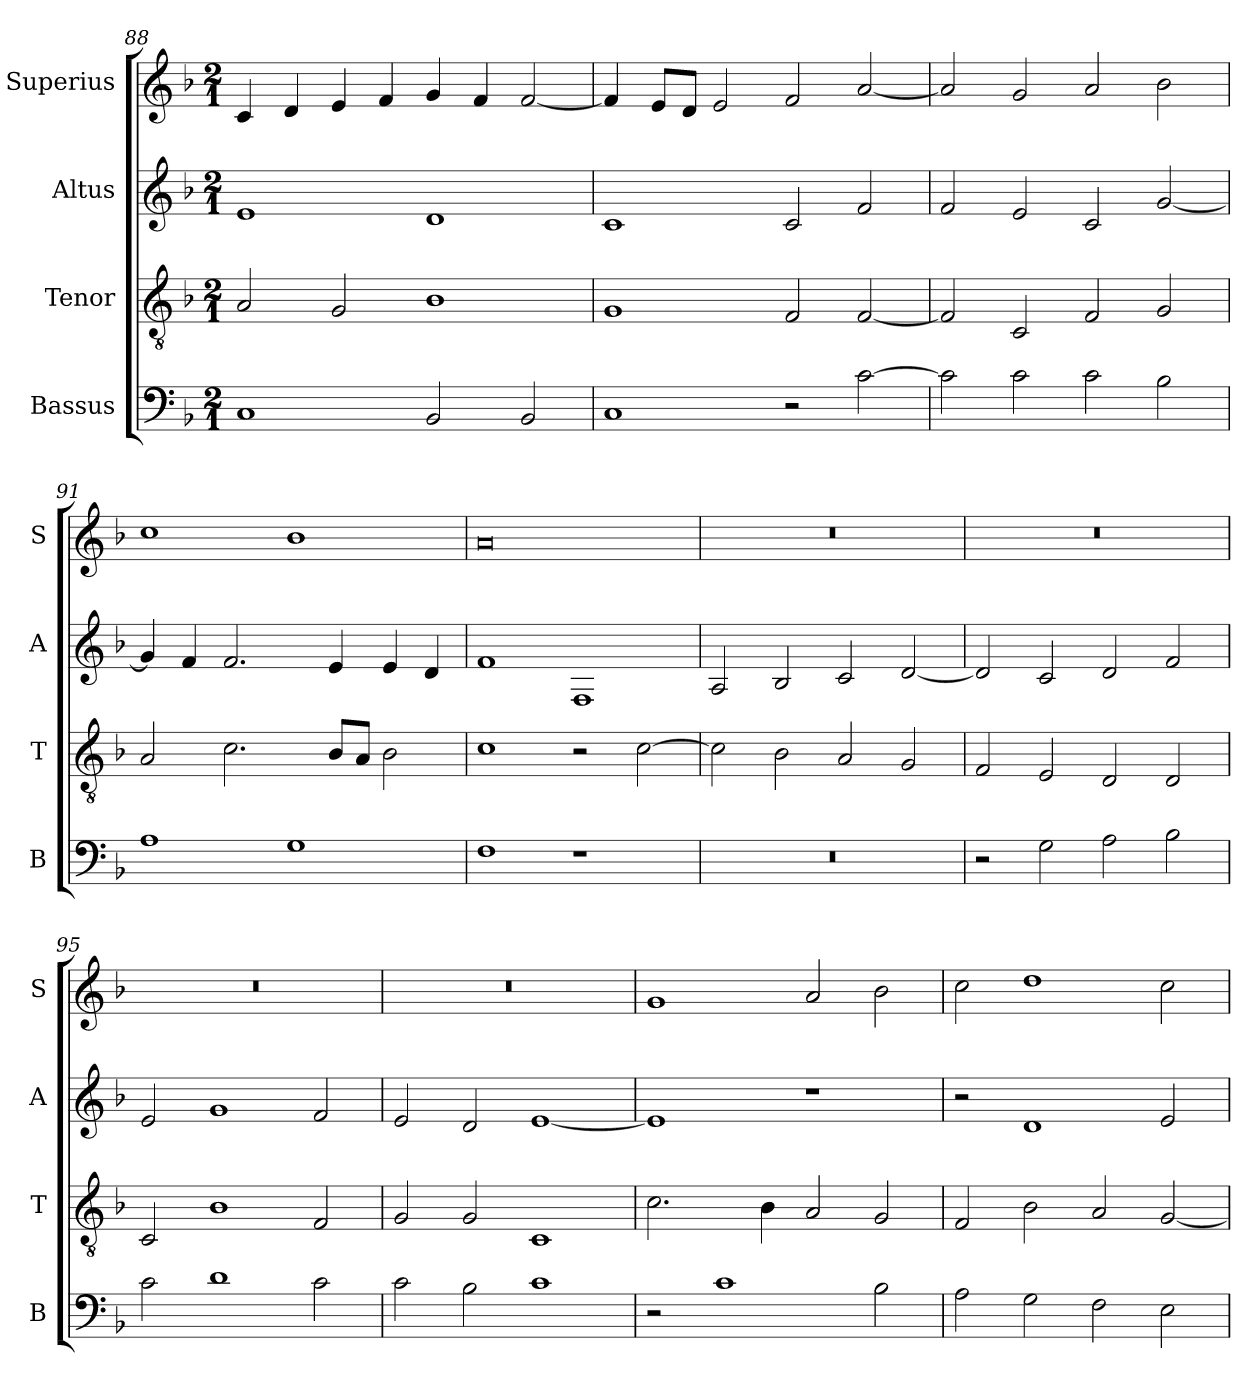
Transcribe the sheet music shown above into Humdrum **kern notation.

**kern	**kern	**kern	**kern
*part4	*part3	*part2	*part1
*staff4	*staff3	*staff2	*staff1
*I"Bassus	*I"Tenor	*I"Altus	*I"Superius
*I'B	*I'T	*I'A	*I'S
*clefF4	*clefGv2	*clefG2	*clefG2
*k[b-]	*k[b-]	*k[b-]	*k[b-]
*F:	*F:	*F:	*F:
*M2/1	*M2/1	*M2/1	*M2/1
=88	=88	=88	=88
1C	2A	1e	4c
.	.	.	4d
.	2G	.	4e
.	.	.	4f
2BB-	1B-	1d	4g
.	.	.	4f
2BB-	.	.	[2f
=89	=89	=89	=89
1C	1G	1c	4f]
.	.	.	8eL
.	.	.	8dJ
.	.	.	2e
2r	2F	2c	2f
[2c	[2F	2f	[2a
=90	=90	=90	=90
2c]	2F]	2f	2a]
2c	2C	2e	2g
2c	2F	2c	2a
2B-	2G	[2g	2b-
=91	=91	=91	=91
1A	2A	4g]	1cc
.	.	4f	.
.	2.c	2.f	.
1G	.	.	1b-
.	8B-L	4e	.
.	8AJ	.	.
.	2B-	4e	.
.	.	4d	.
=92	=92	=92	=92
1F	1c	1f	0a
1r	2r	1F	.
.	[2c	.	.
=93	=93	=93	=93
0r	2c]	2A	0r
.	2B-	2B-	.
.	2A	2c	.
.	2G	[2d	.
=94	=94	=94	=94
2r	2F	2d]	0r
2G	2E	2c	.
2A	2D	2d	.
2B-	2D	2f	.
=95	=95	=95	=95
2c	2C	2e	0r
1d	1B-	1g	.
2c	2F	2f	.
=96	=96	=96	=96
2c	2G	2e	0r
2B-	2G	2d	.
1c	1C	[1e	.
=97	=97	=97	=97
2r	2.c	1e]	1g
1c	.	.	.
.	4B-	.	.
.	2A	1r	2a
2B-	2G	.	2b-
=98	=98	=98	=98
2A	2F	2r	2cc
2G	2B-	1d	1dd
2F	2A	.	.
2E	[2G	2e	2cc
=	=	=	=
*-	*-	*-	*-
